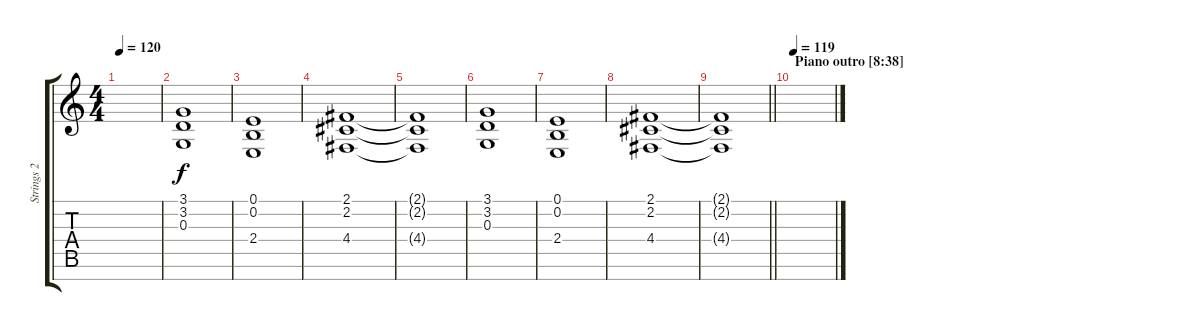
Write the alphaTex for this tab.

\track ("Strings 2" "Strings 2") {instrument stringensemble1}
\staff {score tabs}
\tuning (E4 B3 G3 D3 A2 E2 B1) {hide}
\ts (4 4)
\tempo 120
\clef g2
\ks c
|
(3.1 3.2 0.3).1 |
(0.1 0.2 2.4).1 |
(2.1 2.2 4.4).1 |
(2.1{t} 2.2{t} 4.4{t}).1 |
(3.1 3.2 0.3).1 |
(0.1 0.2 2.4).1 |
(2.1 2.2 4.4).1 |
\barLineRight lightlight
(2.1{t} 2.2{t} 4.4{t}).1 |
\section ("" "Piano outro [8:38]")
\tempo 119
